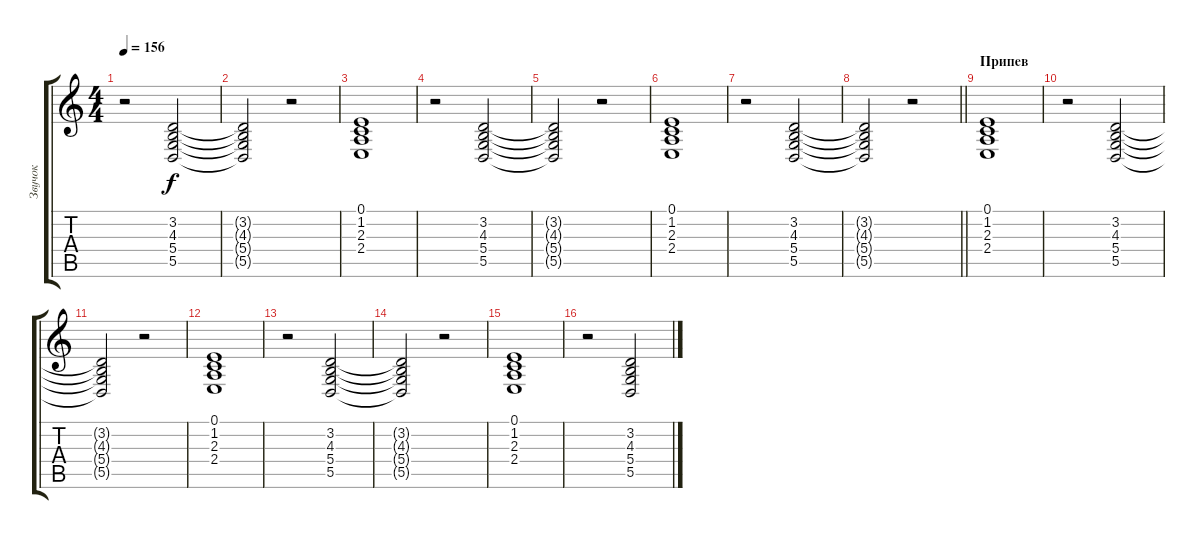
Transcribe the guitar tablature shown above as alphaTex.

\track ("Звучок" "Звучок") {instrument synthstrings2}
\staff {score tabs}
\tuning (E4 B3 G3 D3 A2 E2) {hide}
\ts (4 4)
\tempo 156
\clef g2
\ks c
r.2{dy f} (3.2 4.3 5.4 5.5).2 |
(3.2{t} 4.3{t} 5.4{t} 5.5{t}).2 r.2 |
(0.1 1.2 2.3 2.4).1 |
r.2 (3.2 4.3 5.4 5.5).2 |
(3.2{t} 4.3{t} 5.4{t} 5.5{t}).2 r.2 |
(0.1 1.2 2.3 2.4).1 |
r.2 (3.2 4.3 5.4 5.5).2 |
\barLineRight lightlight
(3.2{t} 4.3{t} 5.4{t} 5.5{t}).2 r.2 |
\section ("" "Припев")
(0.1 1.2 2.3 2.4).1 |
r.2 (3.2 4.3 5.4 5.5).2 |
(3.2{t} 4.3{t} 5.4{t} 5.5{t}).2 r.2 |
(0.1 1.2 2.3 2.4).1 |
r.2 (3.2 4.3 5.4 5.5).2 |
(3.2{t} 4.3{t} 5.4{t} 5.5{t}).2 r.2 |
(0.1 1.2 2.3 2.4).1 |
r.2 (3.2 4.3 5.4 5.5).2
